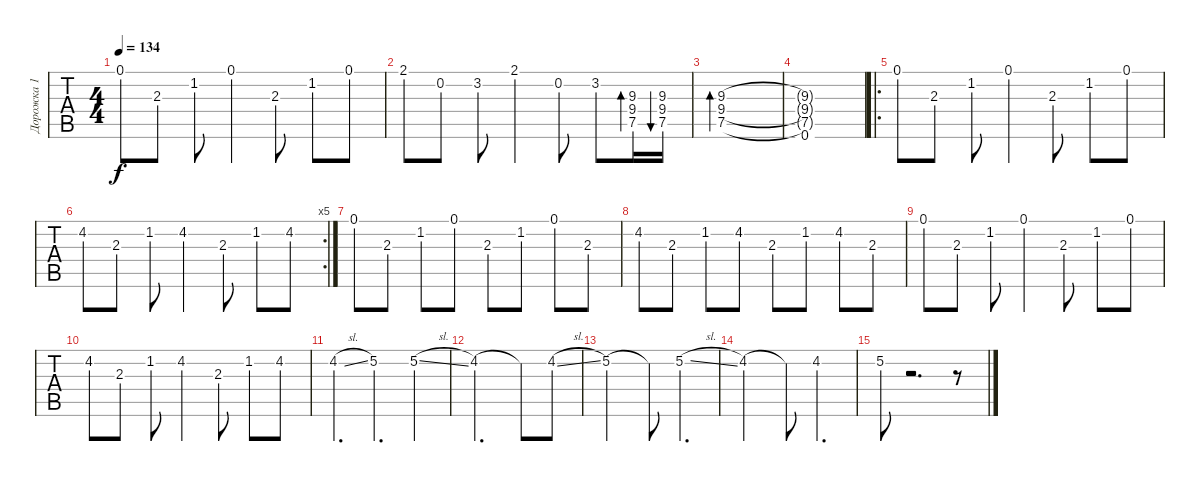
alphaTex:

\track ("Дорожка 1" "Дорожка 1") {instrument overdrivenguitar}
\staff {tabs}
\tuning (E4 B3 G3 D3 A2 E2) {hide}
\ts (4 4)
\tempo 134
\clef g2
\ks c
0.1.8{dy f} 2.3.8 1.2.8 0.1.4 2.3.8 1.2.8 0.1.8 |
2.1.8 0.2.8 3.2.8 2.1.4 0.2.8 3.2.8 (9.3 9.4 7.5).16{bd 60} (9.3 9.4 7.5).16{bu 60} |
(9.3 9.4 7.5).1{bd 60} |
(9.3{t} 9.4{t} 7.5{t} 0.6).1 |
\ro
0.1.8 2.3.8 1.2.8 0.1.4 2.3.8 1.2.8 0.1.8 |
\rc 5
4.2.8 2.3.8 1.2.8 4.2.4 2.3.8 1.2.8 4.2.8 |
0.1.8 2.3.8 1.2.8 0.1.8 2.3.8 1.2.8 0.1.8 2.3.8 |
4.2.8 2.3.8 1.2.8 4.2.8 2.3.8 1.2.8 4.2.8 2.3.8 |
0.1.8 2.3.8 1.2.8 0.1.4 2.3.8 1.2.8 0.1.8 |
4.2.8 2.3.8 1.2.8 4.2.4 2.3.8 1.2.8 4.2.8 |
4.2{sl}.4{d} 5.2.4{d} 5.2{sl}.4 |
4.2.2{d} 4.2{t}.8 4.2{sl}.8 |
5.2.2 5.2{t}.8 5.2{sl}.4{d} |
4.2.2 4.2{t}.8 4.2.4{d} |
5.2.8 r.2{d} r.8
